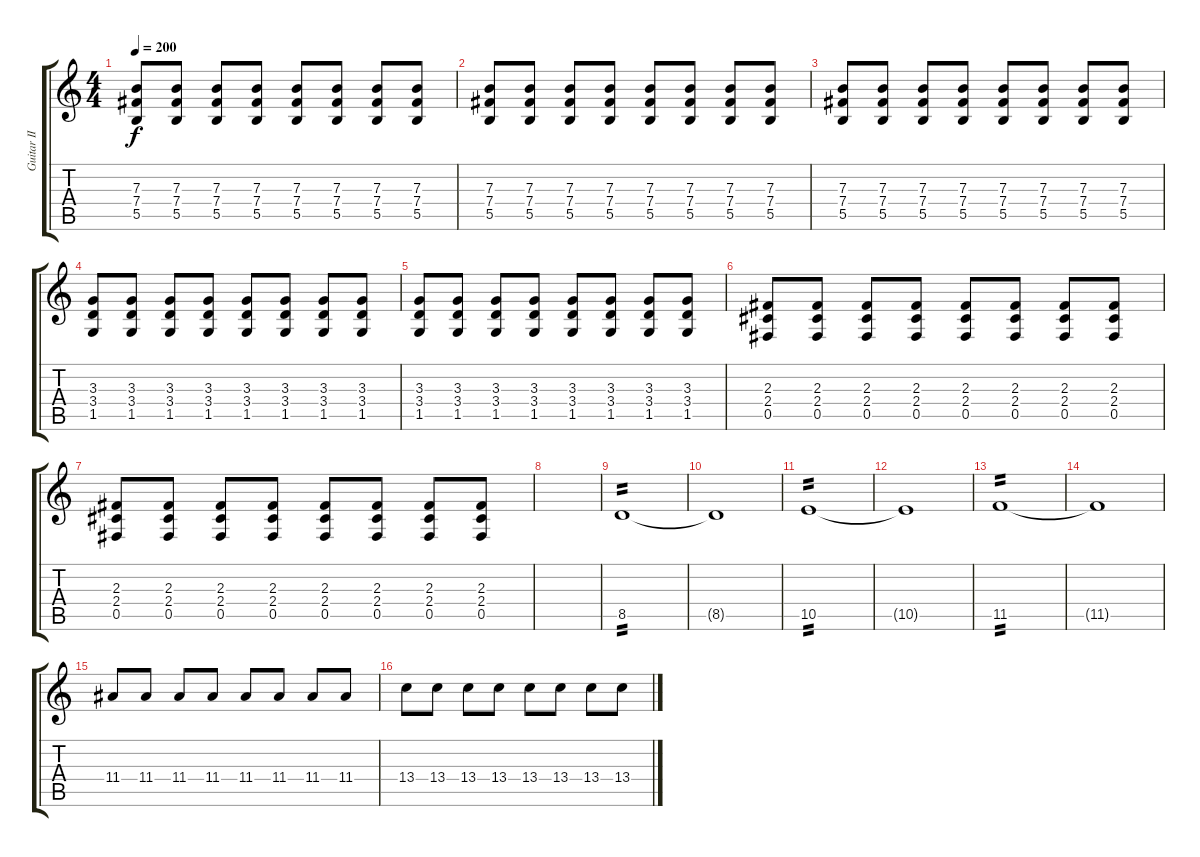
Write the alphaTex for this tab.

\track ("Guitar II" "Guitar II") {instrument distortionguitar}
\staff {score tabs}
\tuning (Db4 Ab3 E3 B2 Gb2 B1) {hide}
\ts (4 4)
\tempo 200
\clef g2
\ks c
(7.3 7.4 5.5).8{dy f} (7.3 7.4 5.5).8 (7.3 7.4 5.5).8 (7.3 7.4 5.5).8 (7.3 7.4 5.5).8 (7.3 7.4 5.5).8 (7.3 7.4 5.5).8 (7.3 7.4 5.5).8 |
(7.3 7.4 5.5).8 (7.3 7.4 5.5).8 (7.3 7.4 5.5).8 (7.3 7.4 5.5).8 (7.3 7.4 5.5).8 (7.3 7.4 5.5).8 (7.3 7.4 5.5).8 (7.3 7.4 5.5).8 |
(7.3 7.4 5.5).8 (7.3 7.4 5.5).8 (7.3 7.4 5.5).8 (7.3 7.4 5.5).8 (7.3 7.4 5.5).8 (7.3 7.4 5.5).8 (7.3 7.4 5.5).8 (7.3 7.4 5.5).8 |
(3.3 3.4 1.5).8 (3.3 3.4 1.5).8 (3.3 3.4 1.5).8 (3.3 3.4 1.5).8 (3.3 3.4 1.5).8 (3.3 3.4 1.5).8 (3.3 3.4 1.5).8 (3.3 3.4 1.5).8 |
(3.3 3.4 1.5).8 (3.3 3.4 1.5).8 (3.3 3.4 1.5).8 (3.3 3.4 1.5).8 (3.3 3.4 1.5).8 (3.3 3.4 1.5).8 (3.3 3.4 1.5).8 (3.3 3.4 1.5).8 |
(2.3 2.4 0.5).8 (2.3 2.4 0.5).8 (2.3 2.4 0.5).8 (2.3 2.4 0.5).8 (2.3 2.4 0.5).8 (2.3 2.4 0.5).8 (2.3 2.4 0.5).8 (2.3 2.4 0.5).8 |
(2.3 2.4 0.5).8 (2.3 2.4 0.5).8 (2.3 2.4 0.5).8 (2.3 2.4 0.5).8 (2.3 2.4 0.5).8 (2.3 2.4 0.5).8 (2.3 2.4 0.5).8 (2.3 2.4 0.5).8 |
|
8.5.1{tp 2 volume 16 instrument distortionguitar} |
8.5{t}.1 |
10.5.1{tp 2} |
10.5{t}.1 |
11.5.1{tp 2} |
11.5{t}.1 |
11.4.8 11.4.8 11.4.8 11.4.8 11.4.8 11.4.8 11.4.8 11.4.8 |
13.4.8 13.4.8 13.4.8 13.4.8 13.4.8 13.4.8 13.4.8 13.4.8
